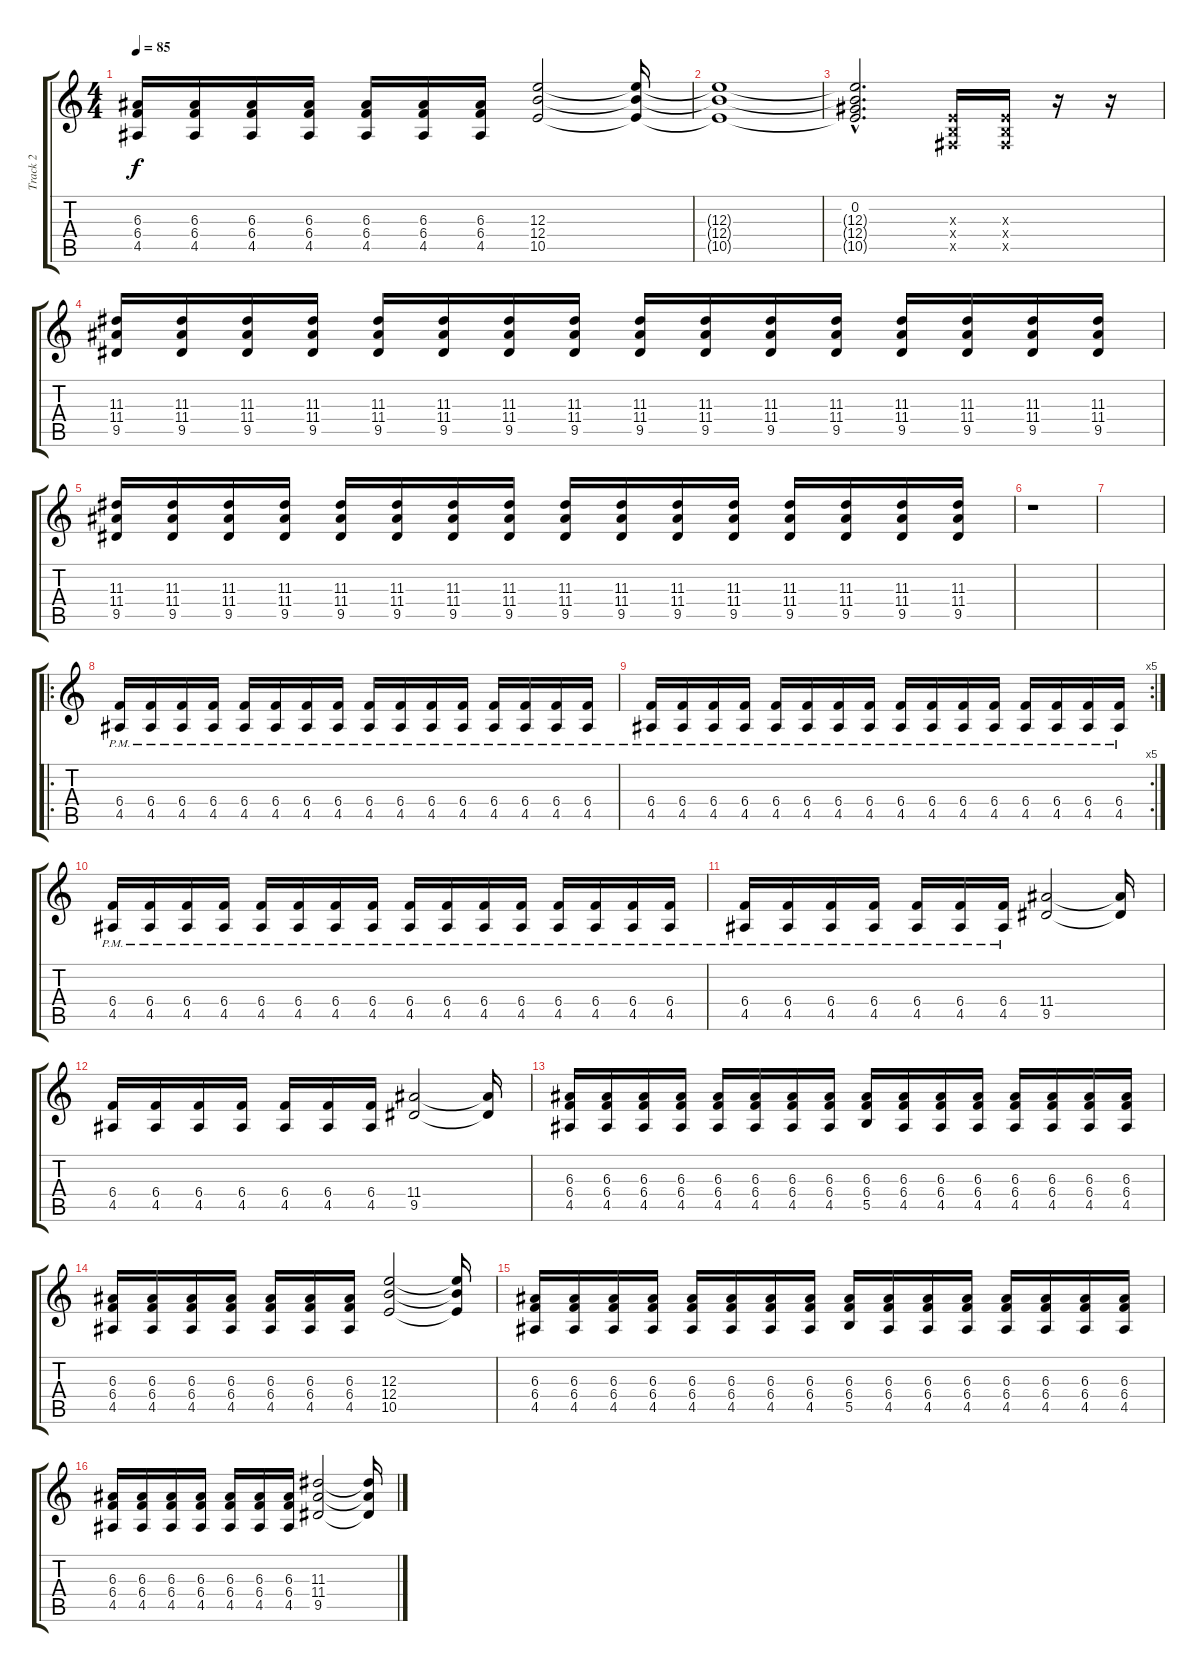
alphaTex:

\track ("Track 2" "Track 2") {instrument overdrivenguitar}
\staff {score tabs}
\tuning (Db4 Ab3 E3 B2 Gb2 Db2) {hide}
\ts (4 4)
\tempo 85
\clef g2
\ks c
(6.3 6.4 4.5).16{dy f} (6.3 6.4 4.5).16 (6.3 6.4 4.5).16 (6.3 6.4 4.5).16 (6.3 6.4 4.5).16 (6.3 6.4 4.5).16 (6.3 6.4 4.5).16 (12.3 12.4 10.5).2 (12.3{t} 12.4{t} 10.5{t}).16 |
(12.3{t} 12.4{t} 10.5{t}).1 |
(0.2{hac} 12.3{hac t} 12.4{hac t} 10.5{hac t}).2{d} (0.3{x} 0.4{x} 0.5{x}).16 (0.3{x} 0.4{x} 0.5{x}).16 r.16 r.16 |
(11.3 11.4 9.5).16 (11.3 11.4 9.5).16 (11.3 11.4 9.5).16 (11.3 11.4 9.5).16 (11.3 11.4 9.5).16 (11.3 11.4 9.5).16 (11.3 11.4 9.5).16 (11.3 11.4 9.5).16 (11.3 11.4 9.5).16 (11.3 11.4 9.5).16 (11.3 11.4 9.5).16 (11.3 11.4 9.5).16 (11.3 11.4 9.5).16 (11.3 11.4 9.5).16 (11.3 11.4 9.5).16 (11.3 11.4 9.5).16 |
(11.3 11.4 9.5).16 (11.3 11.4 9.5).16 (11.3 11.4 9.5).16 (11.3 11.4 9.5).16 (11.3 11.4 9.5).16 (11.3 11.4 9.5).16 (11.3 11.4 9.5).16 (11.3 11.4 9.5).16 (11.3 11.4 9.5).16 (11.3 11.4 9.5).16 (11.3 11.4 9.5).16 (11.3 11.4 9.5).16 (11.3 11.4 9.5).16 (11.3 11.4 9.5).16 (11.3 11.4 9.5).16 (11.3 11.4 9.5).16 |
r.1 |
|
\ro
(6.4{pm} 4.5{pm}).16 (6.4{pm} 4.5{pm}).16 (6.4{pm} 4.5).16 (6.4{pm} 4.5{pm}).16 (6.4{pm} 4.5{pm}).16 (6.4{pm} 4.5{pm}).16 (6.4{pm} 4.5{pm}).16 (6.4{pm} 4.5{pm}).16 (6.4{pm} 4.5{pm}).16 (6.4{pm} 4.5{pm}).16 (6.4{pm} 4.5{pm}).16 (6.4{pm} 4.5{pm}).16 (6.4{pm} 4.5{pm}).16 (6.4{pm} 4.5{pm}).16 (6.4{pm} 4.5{pm}).16 (6.4{pm} 4.5{pm}).16 |
\rc 5
(6.4{pm} 4.5{pm}).16 (6.4{pm} 4.5{pm}).16 (6.4{pm} 4.5).16 (6.4{pm} 4.5{pm}).16 (6.4{pm} 4.5{pm}).16 (6.4{pm} 4.5{pm}).16 (6.4{pm} 4.5{pm}).16 (6.4{pm} 4.5{pm}).16 (6.4{pm} 4.5{pm}).16 (6.4{pm} 4.5{pm}).16 (6.4{pm} 4.5{pm}).16 (6.4{pm} 4.5{pm}).16 (6.4{pm} 4.5{pm}).16 (6.4{pm} 4.5{pm}).16 (6.4{pm} 4.5{pm}).16 (6.4{pm} 4.5{pm}).16 |
(6.4{pm} 4.5{pm}).16 (6.4{pm} 4.5{pm}).16 (6.4{pm} 4.5).16 (6.4{pm} 4.5{pm}).16 (6.4{pm} 4.5{pm}).16 (6.4{pm} 4.5{pm}).16 (6.4{pm} 4.5{pm}).16 (6.4{pm} 4.5{pm}).16 (6.4{pm} 4.5{pm}).16 (6.4{pm} 4.5{pm}).16 (6.4{pm} 4.5{pm}).16 (6.4{pm} 4.5{pm}).16 (6.4{pm} 4.5{pm}).16 (6.4{pm} 4.5{pm}).16 (6.4{pm} 4.5{pm}).16 (6.4{pm} 4.5{pm}).16 |
(6.4{pm} 4.5{pm}).16 (6.4{pm} 4.5{pm}).16 (6.4{pm} 4.5).16 (6.4{pm} 4.5{pm}).16 (6.4{pm} 4.5{pm}).16 (6.4{pm} 4.5{pm}).16 (6.4{pm} 4.5{pm}).16 (11.4 9.5).2 (11.4{t} 9.5{t}).16 |
(6.4 4.5).16 (6.4 4.5).16 (6.4 4.5).16 (6.4 4.5).16 (6.4 4.5).16 (6.4 4.5).16 (6.4 4.5).16 (11.4 9.5).2 (11.4{t} 9.5{t}).16 |
(6.3 6.4 4.5).16 (6.3 6.4 4.5).16 (6.3 6.4 4.5).16 (6.3 6.4 4.5).16 (6.3 6.4 4.5).16 (6.3 6.4 4.5).16 (6.3 6.4 4.5).16 (6.3 6.4 4.5).16 (6.3 6.4 5.5).16 (6.3 6.4 4.5).16 (6.3 6.4 4.5).16 (6.3 6.4 4.5).16 (6.3 6.4 4.5).16 (6.3 6.4 4.5).16 (6.3 6.4 4.5).16 (6.3 6.4 4.5).16 |
(6.3 6.4 4.5).16 (6.3 6.4 4.5).16 (6.3 6.4 4.5).16 (6.3 6.4 4.5).16 (6.3 6.4 4.5).16 (6.3 6.4 4.5).16 (6.3 6.4 4.5).16 (12.3 12.4 10.5).2 (12.3{t} 12.4{t} 10.5{t}).16 |
(6.3 6.4 4.5).16 (6.3 6.4 4.5).16 (6.3 6.4 4.5).16 (6.3 6.4 4.5).16 (6.3 6.4 4.5).16 (6.3 6.4 4.5).16 (6.3 6.4 4.5).16 (6.3 6.4 4.5).16 (6.3 6.4 5.5).16 (6.3 6.4 4.5).16 (6.3 6.4 4.5).16 (6.3 6.4 4.5).16 (6.3 6.4 4.5).16 (6.3 6.4 4.5).16 (6.3 6.4 4.5).16 (6.3 6.4 4.5).16 |
(6.3 6.4 4.5).16 (6.3 6.4 4.5).16 (6.3 6.4 4.5).16 (6.3 6.4 4.5).16 (6.3 6.4 4.5).16 (6.3 6.4 4.5).16 (6.3 6.4 4.5).16 (11.3 11.4 9.5).2 (11.3{t} 11.4{t} 9.5{t}).16
